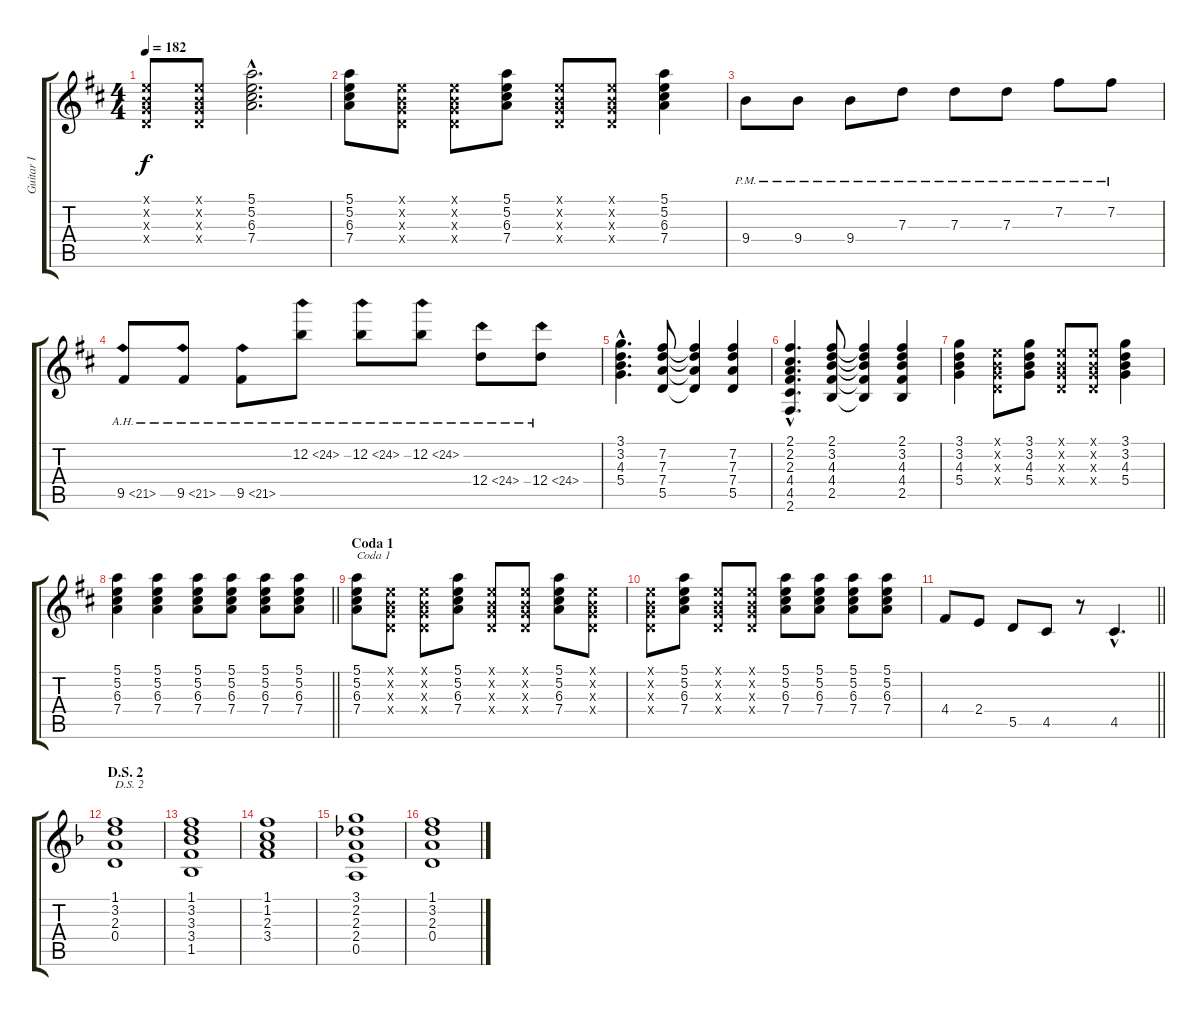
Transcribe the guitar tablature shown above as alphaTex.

\track ("Guitar I" "Guitar I") {instrument overdrivenguitar}
\staff {score tabs}
\tuning (E4 B3 G3 D3 A2 E2) {hide}
\ts (4 4)
\tempo 182
\clef g2
\ks d
(0.1{x} 0.2{x} 0.3{x} 0.4{x}).8{dy f} (0.1{x} 0.2{x} 0.3{x} 0.4{x}).8 (5.1{hac} 5.2{hac} 6.3{hac} 7.4{hac}).2{d} |
(5.1 5.2 6.3 7.4).8 (0.1{x} 0.2{x} 0.3{x} 0.4{x}).8 (0.1{x} 0.2{x} 0.3{x} 0.4{x}).8 (5.1 5.2 6.3 7.4).8 (0.1{x} 0.2{x} 0.3{x} 0.4{x}).8 (0.1{x} 0.2{x} 0.3{x} 0.4{x}).8 (5.1 5.2 6.3 7.4).4 |
9.4{pm}.8 9.4{pm}.8 9.4{pm}.8 7.3{pm}.8 7.3{pm}.8 7.3{pm}.8 7.2{pm}.8 7.2{pm}.8 |
9.5{ah 12}.8 9.5{ah 12}.8 9.5{ah 12}.8 12.2{ah 12}.8 12.2{ah 12}.8 12.2{ah 12}.8 12.4{ah 12}.8 12.4{ah 12}.8 |
(3.1{hac} 3.2{hac} 4.3{hac} 5.4{hac}).4{d} (7.2 7.3 7.4 5.5).8 (7.2{t} 7.3{t} 7.4{t} 5.5{t}).4 (7.2 7.3 7.4 5.5).4 |
(2.1{hac} 2.2{hac} 2.3{hac} 4.4{hac} 4.5{hac} 2.6{hac}).4{d} (2.1 3.2 4.3 4.4 2.5).8 (2.1{t} 3.2{t} 4.3{t} 4.4{t} 2.5{t}).4 (2.1 3.2 4.3 4.4 2.5).4 |
(3.1 3.2 4.3 5.4).4 (0.1{x} 0.2{x} 0.3{x} 0.4{x}).8 (3.1 3.2 4.3 5.4).8 (0.1{x} 0.2{x} 0.3{x} 0.4{x}).8 (0.1{x} 0.2{x} 0.3{x} 0.4{x}).8 (3.1 3.2 4.3 5.4).4 |
\barLineRight lightlight
(5.1 5.2 6.3 7.4).4 (5.1 5.2 6.3 7.4).4 (5.1 5.2 6.3 7.4).8 (5.1 5.2 6.3 7.4).8 (5.1 5.2 6.3 7.4).8 (5.1 5.2 6.3 7.4).8 |
\section ("" "Coda 1")
(5.1 5.2 6.3 7.4).8{txt "Coda 1"} (0.1{x} 0.2{x} 0.3{x} 0.4{x}).8 (0.1{x} 0.2{x} 0.3{x} 0.4{x}).8 (5.1 5.2 6.3 7.4).8 (0.1{x} 0.2{x} 0.3{x} 0.4{x}).8 (0.1{x} 0.2{x} 0.3{x} 0.4{x}).8 (5.1 5.2 6.3 7.4).8 (0.1{x} 0.2{x} 0.3{x} 0.4{x}).8 |
(0.1{x} 0.2{x} 0.3{x} 0.4{x}).8 (5.1 5.2 6.3 7.4).8 (0.1{x} 0.2{x} 0.3{x} 0.4{x}).8 (0.1{x} 0.2{x} 0.3{x} 0.4{x}).8 (5.1 5.2 6.3 7.4).8 (5.1 5.2 6.3 7.4).8 (5.1 5.2 6.3 7.4).8 (5.1 5.2 6.3 7.4).8 |
\barLineRight lightlight
4.4.8 2.4.8 5.5.8 4.5.8 r.8 4.5{hac}.4{d} |
\section ("" "D.S. 2")
\ks f
(1.1 3.2 2.3 0.4).1{txt "D.S. 2"} |
(1.1 3.2 3.3 3.4 1.5).1 |
(1.1 1.2 2.3 3.4).1 |
(3.1 2.2 2.3 2.4 0.5).1 |
(1.1 3.2 2.3 0.4).1
